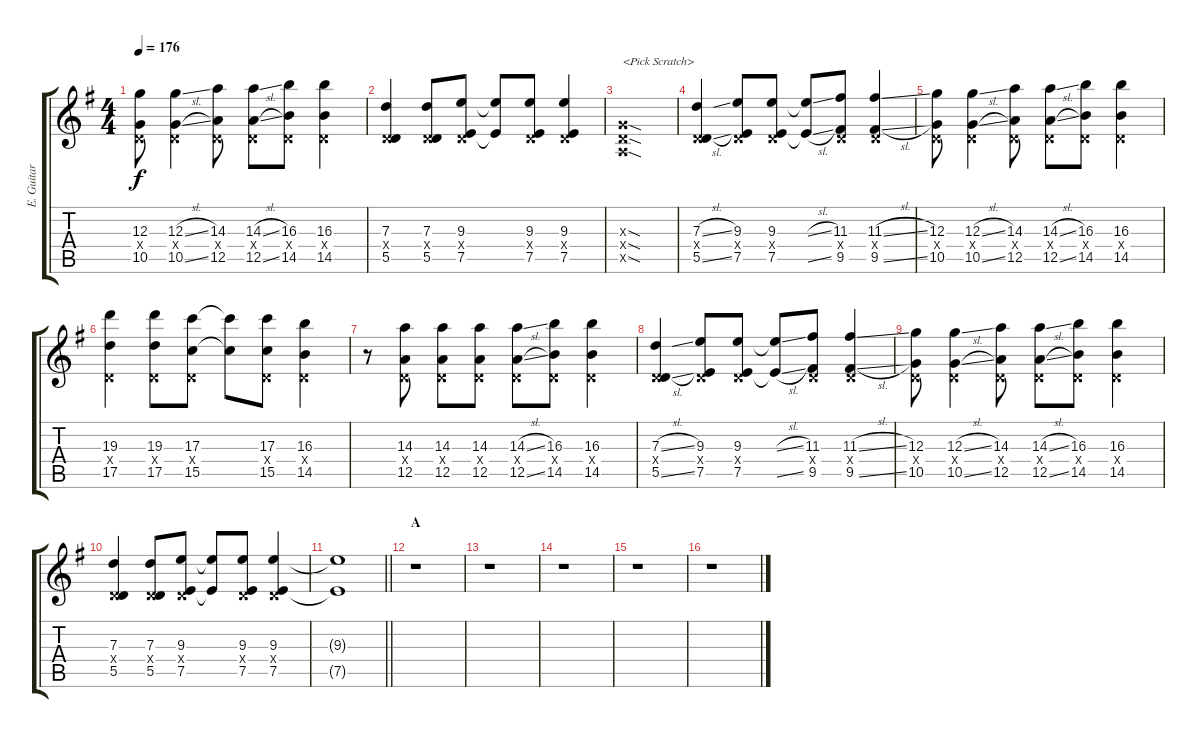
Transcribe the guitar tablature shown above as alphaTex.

\track ("E. Guitar I" "E. Guitar ") {instrument overdrivenguitar}
\staff {score tabs}
\tuning (E4 B3 G3 D3 A2 E2) {hide}
\ts (4 4)
\tempo 176
\clef g2
\ks g
(12.3 0.4{x} 10.5).8{dy f} (12.3{sl} 0.4{x} 10.5{sl}).4 (14.3 0.4{x} 12.5).8 (14.3{sl} 0.4{x} 12.5{sl}).8 (16.3 0.4{x} 14.5).8 (16.3 0.4{x} 14.5).4 |
(7.3 0.4{x} 5.5).4 (7.3 0.4{x} 5.5).8 (9.3 0.4{x} 7.5).8 (9.3{t} 7.5{t}).8 (9.3 0.4{x} 7.5).8 (9.3 0.4{x} 7.5).4 |
(0.3{sod x} 0.4{sod x} 0.5{sod x}).1{txt "<Pick Scratch>"} |
(7.3{sl} 0.4{x} 5.5{sl}).4 (9.3 0.4{x} 7.5).8 (9.3 0.4{x} 7.5).8 (9.3{sl t} 7.5{sl t}).8 (11.3 0.4{x} 9.5).8 (11.3{sl} 0.4{x} 9.5{sl}).4 |
(12.3 0.4{x} 10.5).8 (12.3{sl} 0.4{x} 10.5{sl}).4 (14.3 0.4{x} 12.5).8 (14.3{sl} 0.4{x} 12.5{sl}).8 (16.3 0.4{x} 14.5).8 (16.3 0.4{x} 14.5).4 |
(19.3 0.4{x} 17.5).4 (19.3 0.4{x} 17.5).8 (17.3 0.4{x} 15.5).8 (17.3{t} 15.5{t}).8 (17.3 0.4{x} 15.5).8 (16.3 0.4{x} 14.5).4 |
r.8 (14.3 0.4{x} 12.5).8 (14.3 0.4{x} 12.5).8 (14.3 0.4{x} 12.5).8 (14.3{sl} 0.4{x} 12.5{sl}).8 (16.3 0.4{x} 14.5).8 (16.3 0.4{x} 14.5).4 |
(7.3{sl} 0.4{x} 5.5{sl}).4 (9.3 0.4{x} 7.5).8 (9.3 0.4{x} 7.5).8 (9.3{sl t} 7.5{sl t}).8 (11.3 0.4{x} 9.5).8 (11.3{sl} 0.4{x} 9.5{sl}).4 |
(12.3 0.4{x} 10.5).8 (12.3{sl} 0.4{x} 10.5{sl}).4 (14.3 0.4{x} 12.5).8 (14.3{sl} 0.4{x} 12.5{sl}).8 (16.3 0.4{x} 14.5).8 (16.3 0.4{x} 14.5).4 |
(7.3 0.4{x} 5.5).4 (7.3 0.4{x} 5.5).8 (9.3 0.4{x} 7.5).8 (9.3{t} 7.5{t}).8 (9.3 0.4{x} 7.5).8 (9.3 0.4{x} 7.5).4 |
\barLineRight lightlight
(9.3{t} 7.5{t}).1 |
\section ("" "A")
r.1 |
r.1 |
r.1 |
r.1 |
r.1
